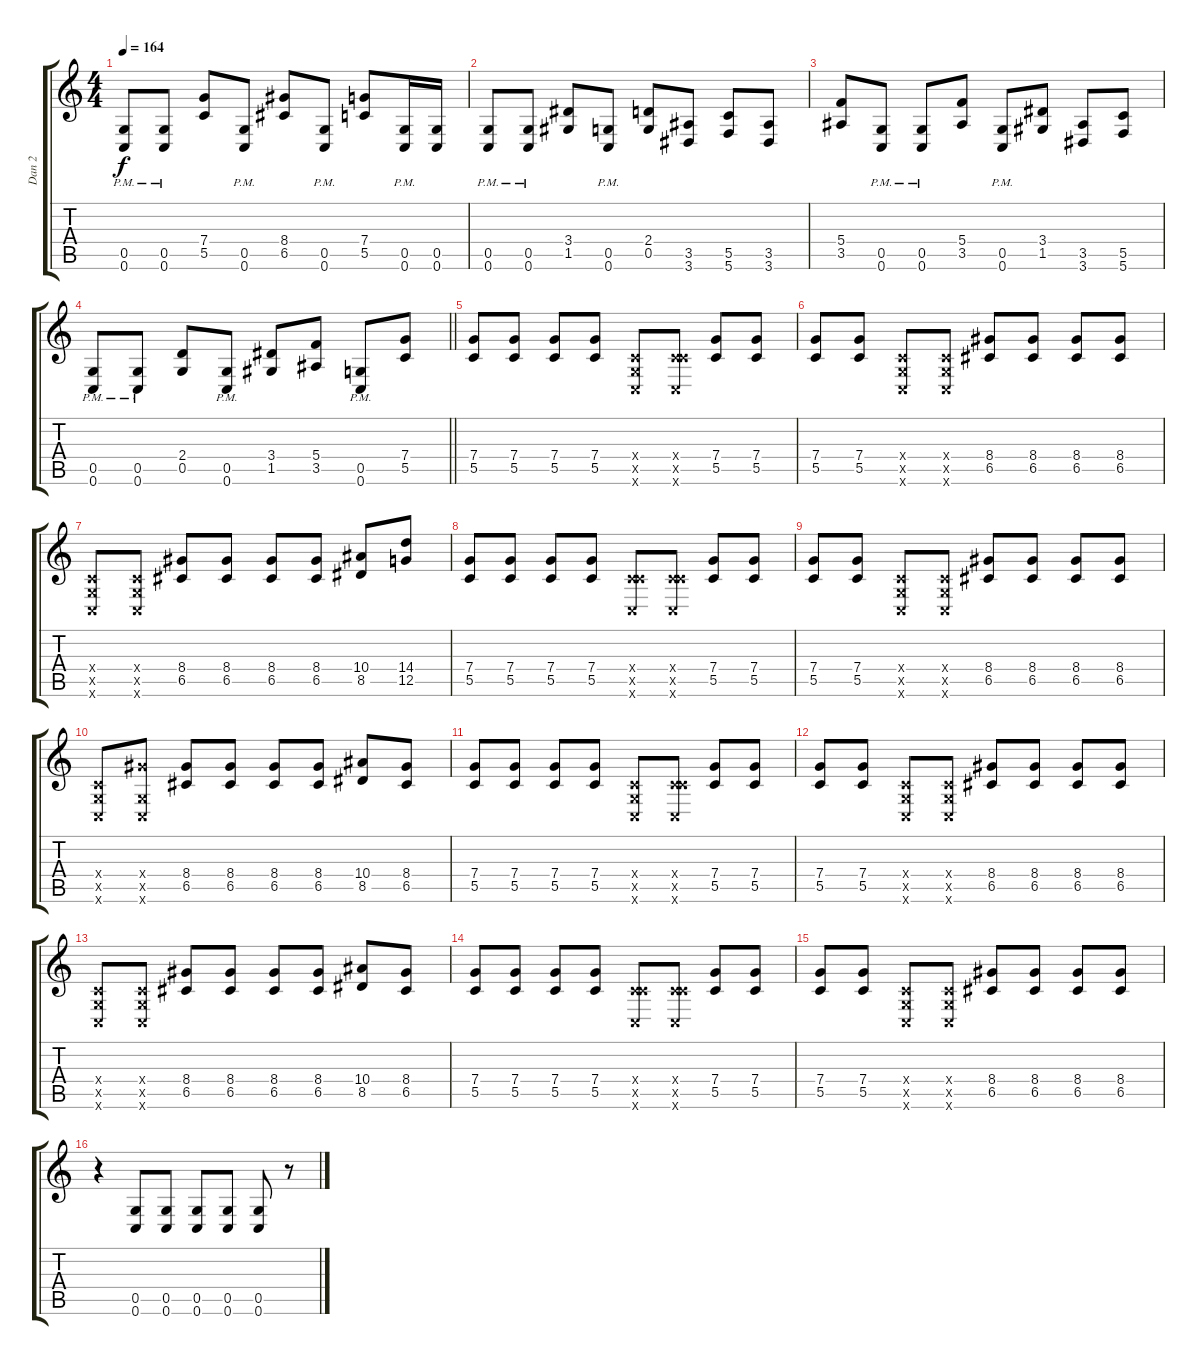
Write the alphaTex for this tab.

\track ("Dan 2" "Dan 2") {instrument distortionguitar}
\staff {score tabs}
\tuning (D4 A3 F3 C3 G2 C2) {hide}
\ts (4 4)
\tempo 164
\clef g2
\ks c
(0.5{pm} 0.6{pm}).8{dy f} (0.5{pm} 0.6{pm}).8 (7.4 5.5).8 (0.5{pm} 0.6{pm}).8 (8.4 6.5).8 (0.5{pm} 0.6{pm}).8 (7.4 5.5).8 (0.5{pm} 0.6{pm}).16 (0.5 0.6).16 |
(0.5{pm} 0.6{pm}).8 (0.5{pm} 0.6{pm}).8 (3.4 1.5).8 (0.5{pm} 0.6{pm}).8 (2.4 0.5).8 (3.5 3.6).8 (5.5 5.6).8 (3.5 3.6).8 |
(5.4 3.5).8 (0.5{pm} 0.6{pm}).8 (0.5{pm} 0.6{pm}).8 (5.4 3.5).8 (0.5{pm} 0.6{pm}).8 (3.4 1.5).8 (3.5 3.6).8 (5.5 5.6).8 |
\barLineRight lightlight
(0.5{pm} 0.6{pm}).8 (0.5{pm} 0.6{pm}).8 (2.4 0.5).8 (0.5{pm} 0.6{pm}).8 (3.4 1.5).8 (5.4 3.5).8 (0.5{pm} 0.6{pm}).8 (7.4 5.5).8 |
(7.4 5.5).8 (7.4 5.5).8 (7.4 5.5).8 (7.4 5.5).8 (0.4{x} 0.5{x} 0.6{x}).8 (0.4{x} 5.5{x} 0.6{x}).8 (7.4 5.5).8 (7.4 5.5).8 |
(7.4 5.5).8 (7.4 5.5).8 (0.4{x} 0.5{x} 0.6{x}).8 (0.4{x} 0.5{x} 0.6{x}).8 (8.4 6.5).8 (8.4 6.5).8 (8.4 6.5).8 (8.4 6.5).8 |
(0.4{x} 0.5{x} 0.6{x}).8 (0.4{x} 0.5{x} 0.6{x}).8 (8.4 6.5).8 (8.4 6.5).8 (8.4 6.5).8 (8.4 6.5).8 (10.4 8.5).8 (14.4 12.5).8 |
(7.4 5.5).8 (7.4 5.5).8 (7.4 5.5).8 (7.4 5.5).8 (0.4{x} 5.5{x} 0.6{x}).8 (0.4{x} 5.5{x} 0.6{x}).8 (7.4 5.5).8 (7.4 5.5).8 |
(7.4 5.5).8 (7.4 5.5).8 (0.4{x} 0.5{x} 0.6{x}).8 (0.4{x} 0.5{x} 0.6{x}).8 (8.4 6.5).8 (8.4 6.5).8 (8.4 6.5).8 (8.4 6.5).8 |
(0.4{x} 0.5{x} 0.6{x}).8 (8.4{x} 0.5{x} 0.6{x}).8 (8.4 6.5).8 (8.4 6.5).8 (8.4 6.5).8 (8.4 6.5).8 (10.4 8.5).8 (8.4 6.5).8 |
(7.4 5.5).8 (7.4 5.5).8 (7.4 5.5).8 (7.4 5.5).8 (0.4{x} 0.5{x} 0.6{x}).8 (0.4{x} 5.5{x} 0.6{x}).8 (7.4 5.5).8 (7.4 5.5).8 |
(7.4 5.5).8 (7.4 5.5).8 (0.4{x} 0.5{x} 0.6{x}).8 (0.4{x} 0.5{x} 0.6{x}).8 (8.4 6.5).8 (8.4 6.5).8 (8.4 6.5).8 (8.4 6.5).8 |
(0.4{x} 0.5{x} 0.6{x}).8 (0.4{x} 0.5{x} 0.6{x}).8 (8.4 6.5).8 (8.4 6.5).8 (8.4 6.5).8 (8.4 6.5).8 (10.4 8.5).8 (8.4 6.5).8 |
(7.4 5.5).8 (7.4 5.5).8 (7.4 5.5).8 (7.4 5.5).8 (0.4{x} 5.5{x} 0.6{x}).8 (0.4{x} 5.5{x} 0.6{x}).8 (7.4 5.5).8 (7.4 5.5).8 |
(7.4 5.5).8 (7.4 5.5).8 (0.4{x} 0.5{x} 0.6{x}).8 (0.4{x} 0.5{x} 0.6{x}).8 (8.4 6.5).8 (8.4 6.5).8 (8.4 6.5).8 (8.4 6.5).8 |
r.4 (0.5 0.6).8 (0.5 0.6).8 (0.5 0.6).8 (0.5 0.6).8 (0.5 0.6).8 r.8
